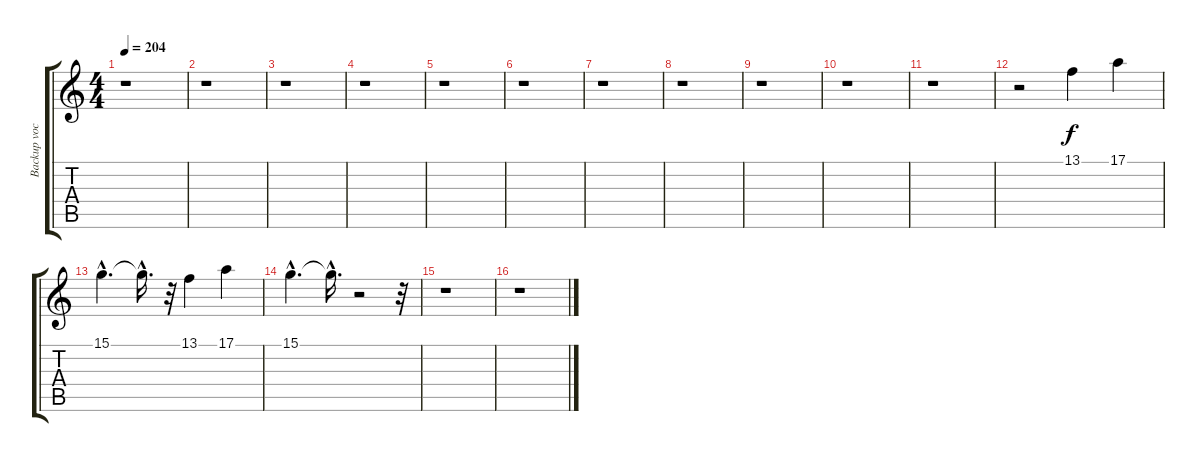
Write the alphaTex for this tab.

\track ("Backup vocals - Tom" "Backup voc") {instrument clarinet}
\staff {score tabs}
\tuning (E4 B3 G3 D3 A2 E2) {hide}
\ts (4 4)
\tempo 204
\clef g2
\ks c
r.1{dy f} |
r.1 |
r.1 |
r.1 |
r.1 |
r.1 |
r.1 |
r.1 |
r.1 |
r.1 |
r.1 |
r.2 13.1.4 17.1.4 |
15.1{hac}.4{d} 15.1{hac t}.16{d} r.32 13.1.4 17.1.4 |
15.1{hac}.4{d} 15.1{hac t}.16{d} r.2 r.32 |
r.1 |
r.1
